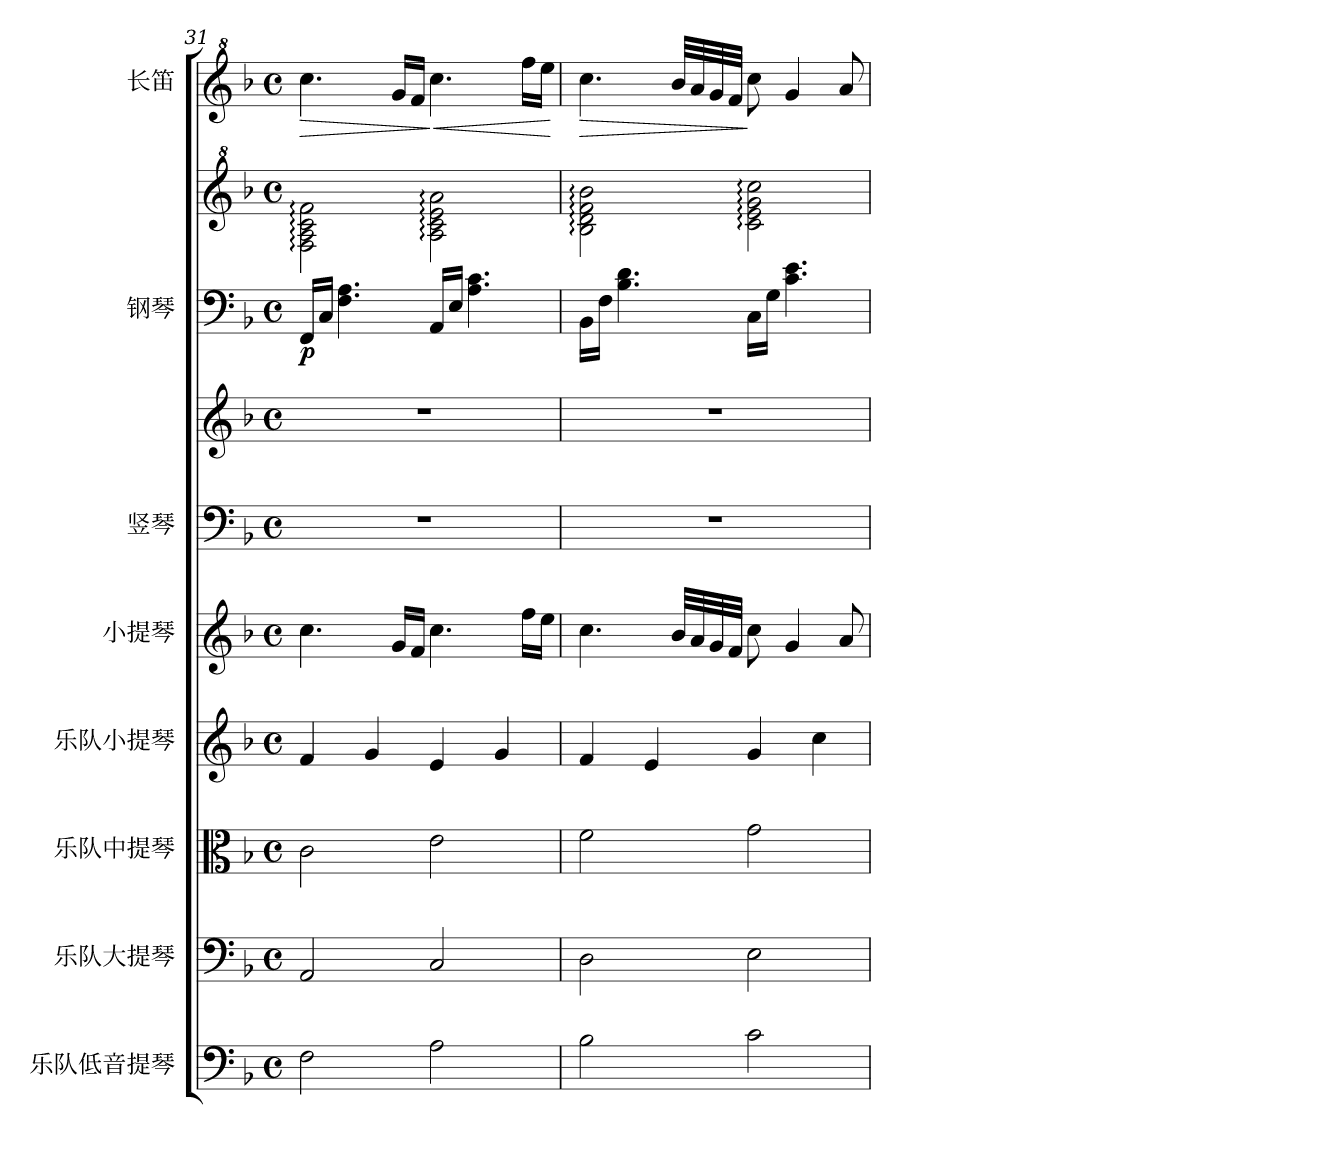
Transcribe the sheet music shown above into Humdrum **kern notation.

**kern	**kern	**kern	**kern	**kern	**kern	**kern	**kern	**kern	**dynam	**kern	**dynam
*part8	*part7	*part6	*part5	*part4	*part3	*part3	*part2	*part2	*part2	*part1	*part1
*staff10	*staff9	*staff8	*staff7	*staff6	*staff5	*staff4	*staff3	*staff2	*staff2/3	*staff1	*staff1
*I"乐队低音提琴	*I"乐队大提琴	*I"乐队中提琴	*I"乐队小提琴	*I"小提琴	*I"竖琴	*	*I"钢琴	*	*	*I"长笛	*
*clefF4	*clefF4	*clefC3	*clefG2	*clefG2	*clefF4	*clefG2	*clefF4	*clefG^2	*	*clefG^2	*
*ITrd7c12	*	*	*	*	*	*	*	*	*	*	*
*k[b-]	*k[b-]	*k[b-]	*k[b-]	*k[b-]	*k[b-]	*k[b-]	*k[b-]	*k[b-]	*	*k[b-]	*
*M4/4	*M4/4	*M4/4	*M4/4	*M4/4	*M4/4	*M4/4	*M4/4	*M4/4	*	*M4/4	*
*met(c)	*met(c)	*met(c)	*met(c)	*met(c)	*met(c)	*met(c)	*met(c)	*met(c)	*	*met(c)	*
=31	=31	=31	=31	=31	=31	=31	=31	=31	=31	=31	=31
!	!	!	!	!	!	!	!	!	!LO:DY:b=2	!	!LO:HP:b
2FF\	2AA/	2c\	4f/	4.cc\	1r	1r	16FF/LL	2f\: 2a\: 2cc\: 2ff\:	p	4.ccc\	>
.	.	.	.	.	.	.	16C/JJ	.	.	.	.
.	.	.	.	.	.	.	4.F\ 4.A\	.	.	.	.
.	.	.	4g/	.	.	.	.	.	.	.	.
.	.	.	.	16g/LL	.	.	.	.	.	16gg/LL	.
.	.	.	.	16f/JJ	.	.	.	.	.	16ff/JJ	.
!	!	!	!	!	!	!	!	!	!	!	!LO:HP:n=1:b
2AA\	2C/	2e\	4e/	4.cc\	.	.	16AA/LL	2a\: 2cc\: 2ee\: 2aa\:	.	4.ccc\	] <
.	.	.	.	.	.	.	16E/JJ	.	.	.	.
.	.	.	.	.	.	.	4.A\ 4.c\	.	.	.	.
.	.	.	4g/	.	.	.	.	.	.	.	.
.	.	.	.	16ff\LL	.	.	.	.	.	16fff\LL	.
.	.	.	.	16ee\JJ	.	.	.	.	.	16eee\JJ	.
.	.	.	.	.	.	.	.	.	.	.	[
!!LO:PB:g=z
=32	=32	=32	=32	=32	=32	=32	=32	=32	=32	=32	=32
!	!	!	!	!	!	!	!	!	!	!	!LO:HP:b
2BB-\	2D\	2f\	4f/	4.cc\	1r	1r	16BB-\LL	2b-\: 2dd\: 2ff\: 2bb-\:	.	4.ccc\	>
.	.	.	.	.	.	.	16F\JJ	.	.	.	.
.	.	.	.	.	.	.	4.B-\ 4.d\	.	.	.	.
.	.	.	4e/	.	.	.	.	.	.	.	.
.	.	.	.	32b-/LLL	.	.	.	.	.	32bb-/LLL	.
.	.	.	.	32a/	.	.	.	.	.	32aa/	.
.	.	.	.	32g/	.	.	.	.	.	32gg/	.
.	.	.	.	32f/JJJ	.	.	.	.	.	32ff/JJJ	.
2C\	2E\	2g\	4g/	8cc\	.	.	16C\LL	2cc\: 2ee\: 2gg\: 2ccc\:	.	8ccc\	]
.	.	.	.	.	.	.	16G\JJ	.	.	.	.
.	.	.	.	4g/	.	.	4.c\ 4.e\	.	.	4gg/	.
.	.	.	4cc\	.	.	.	.	.	.	.	.
.	.	.	.	8a/	.	.	.	.	.	8aa/	.
=	=	=	=	=	=	=	=	=	=	=	=
*-	*-	*-	*-	*-	*-	*-	*-	*-	*-	*-	*-
